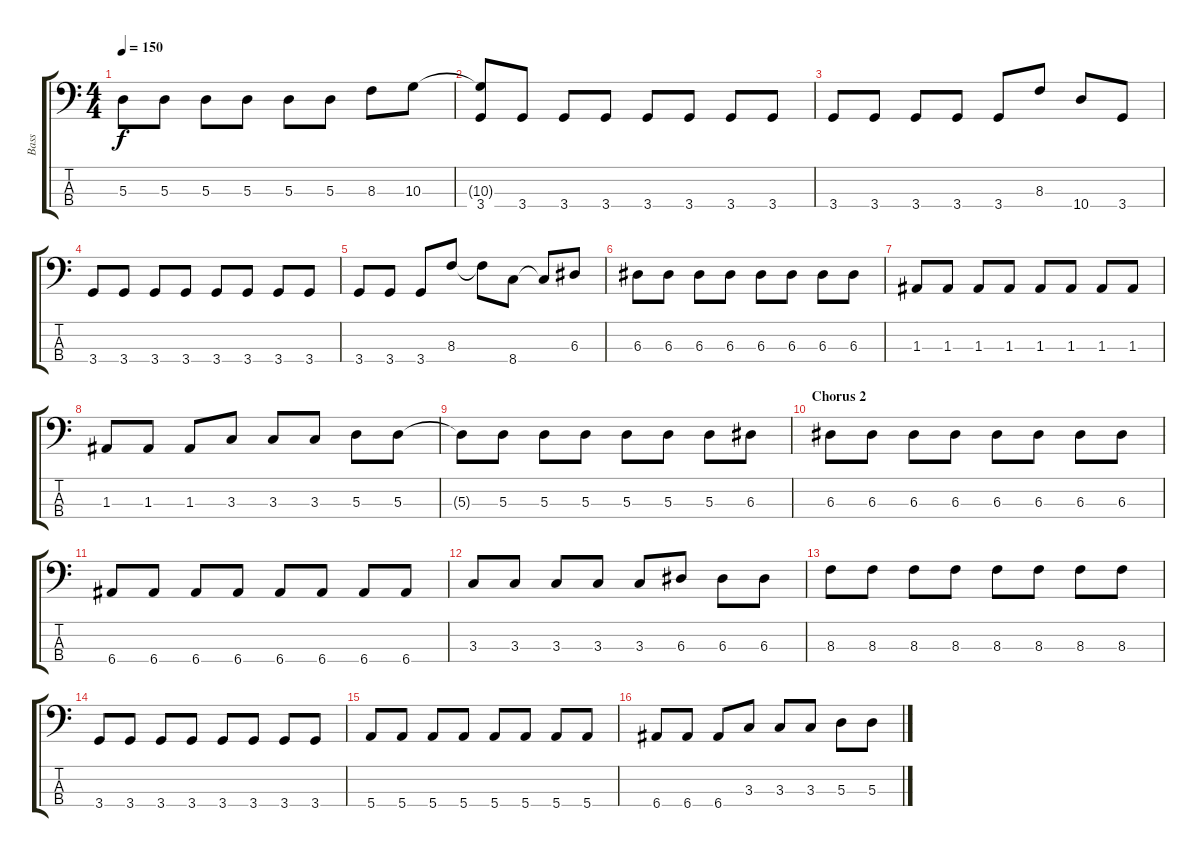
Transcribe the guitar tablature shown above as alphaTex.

\track ("Bass" "Bass") {instrument electricbasspick}
\staff {score tabs}
\tuning (G2 D2 A1 E1) {hide}
\ts (4 4)
\tempo 150
\clef f4
\ks c
5.3.8{dy f} 5.3.8 5.3.8 5.3.8 5.3.8 5.3.8 8.3.8 10.3.8 |
(10.3{t} 3.4).8 3.4.8 3.4.8 3.4.8 3.4.8 3.4.8 3.4.8 3.4.8 |
3.4.8 3.4.8 3.4.8 3.4.8 3.4.8 8.3.8 10.4.8 3.4.8 |
3.4.8 3.4.8 3.4.8 3.4.8 3.4.8 3.4.8 3.4.8 3.4.8 |
3.4.8 3.4.8 3.4.8 8.3.8 8.3{t}.8 8.4.8 8.4{t}.8 6.3.8 |
6.3.8 6.3.8 6.3.8 6.3.8 6.3.8 6.3.8 6.3.8 6.3.8 |
1.3.8 1.3.8 1.3.8 1.3.8 1.3.8 1.3.8 1.3.8 1.3.8 |
1.3.8 1.3.8 1.3.8 3.3.8 3.3.8 3.3.8 5.3.8 5.3.8 |
5.3{t}.8 5.3.8 5.3.8 5.3.8 5.3.8 5.3.8 5.3.8 6.3.8 |
\section ("" "Chorus 2")
6.3.8 6.3.8 6.3.8 6.3.8 6.3.8 6.3.8 6.3.8 6.3.8 |
6.4.8 6.4.8 6.4.8 6.4.8 6.4.8 6.4.8 6.4.8 6.4.8 |
3.3.8 3.3.8 3.3.8 3.3.8 3.3.8 6.3.8 6.3.8 6.3.8 |
8.3.8 8.3.8 8.3.8 8.3.8 8.3.8 8.3.8 8.3.8 8.3.8 |
3.4.8 3.4.8 3.4.8 3.4.8 3.4.8 3.4.8 3.4.8 3.4.8 |
5.4.8 5.4.8 5.4.8 5.4.8 5.4.8 5.4.8 5.4.8 5.4.8 |
6.4.8 6.4.8 6.4.8 3.3.8 3.3.8 3.3.8 5.3.8 5.3.8
